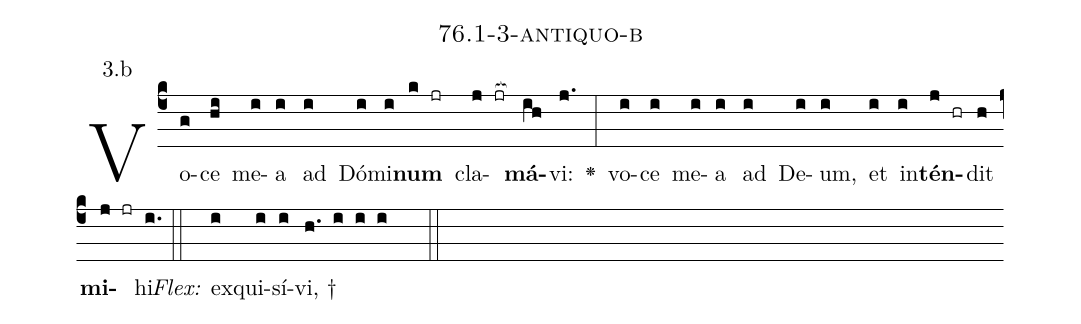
name: 76.1-3-antiquo-b;
annotation: 3.b;
%%
(c4)Vo(g)ce(hi) me(i)a(i) ad(i) Dó(i)mi(i)<b>num</b>(k jr) cla(j jr[ocb:1{])<b>má</b>(ih[ocb:0}])vi:(j.) <v>\greheightstar</v>(:) vo(i)ce(i) me(i)a(i) ad(i) De(i)um,(i) et(i) in(i)<b>tén</b>(j hr)dit(h) <b>mi</b>(j jr)hi.(i.) (::)
<i>Flex:</i>()  ex(i)qui(i)sí(i)vi, †(h. i i i  ::)

%E(i) u(i) o(j) u(h) a(j) e.(i.) (::)
